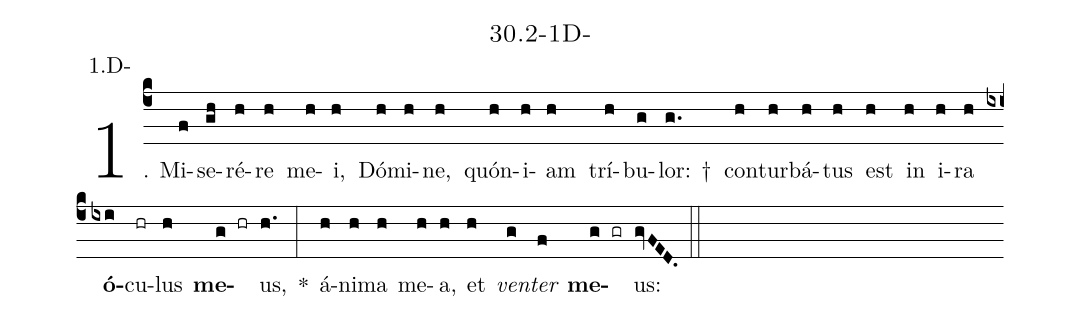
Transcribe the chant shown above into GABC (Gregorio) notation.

name: 30.2-1D-;
annotation: 1.D-;
%%
(c4)1. Mi(f)se(gh)ré(h)re(h) me(h)i,(h) Dó(h)mi(h)ne,(h) quón(h)i(h)am(h) trí(h)bu(g)lor: †(g.) con(h)tur(h)bá(h)tus(h) est(h) in(h) i(h)ra(h) <b>ó</b>(ixi)cu(hr)lus(h) <b>me</b>(g hr)us,(h.) *(:) á(h)ni(h)ma(h) me(h)a,(h) et(h) <i>ven</i>(g)<i>ter</i>(f) <b>me</b>(g gr)us:(gvFED.) (::)
